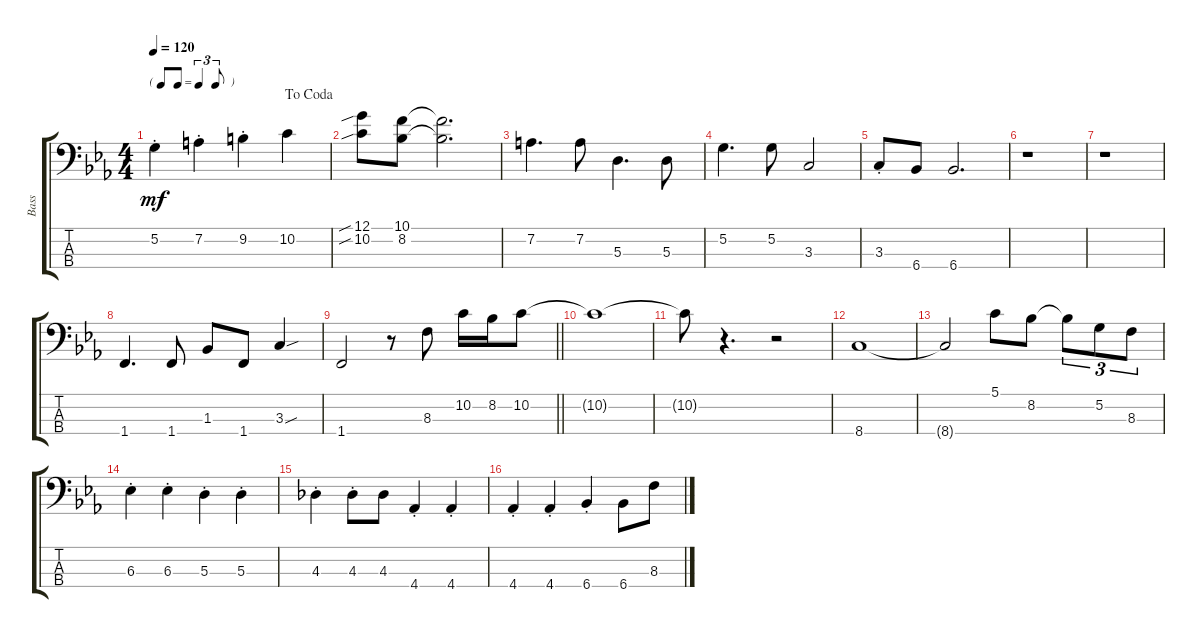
\track ("Bass" "Bass") {instrument electricbassfinger}
\staff {score tabs}
\tuning (G2 D2 A1 E1) {hide}
\ts (4 4)
\tf triplet8th
\jump dacoda
\tempo 120
\clef f4
\ks eb
5.2{st}.4{dy mf} 7.2{st}.4 9.2{st}.4 10.2.4 |
(12.1{sib} 10.2{sib}).8 (10.1 8.2).8 (10.1{t} 8.2{t}).2{d} |
7.2.4{d} 7.2.8 5.3.4{d} 5.3.8 |
5.2.4{d} 5.2.8 3.3.2 |
3.3{st}.8 6.4.8 6.4.2{d} |
r.1 |
r.1 |
1.4.4{d} 1.4.8 1.3.8 1.4.8 3.3{sou}.4 |
\barLineRight lightlight
1.4.2 r.8 8.3.8 10.2.16 8.2.16 10.2.8 |
10.2{t}.1 |
10.2{t}.8 r.4{d} r.2 |
8.4.1 |
8.4{t}.2 5.1.8 8.2.8 8.2{t}.8{tu (3 2)} 5.2.8{tu (3 2)} 8.3.8{tu (3 2)} |
6.3{st}.4 6.3{st}.4 5.3{st}.4 5.3{st}.4 |
4.3{st}.4 4.3{st}.8 4.3.8 4.4{st}.4 4.4{st}.4 |
4.4{st}.4 4.4{st}.4 6.4{st}.4 6.4.8 8.3.8
